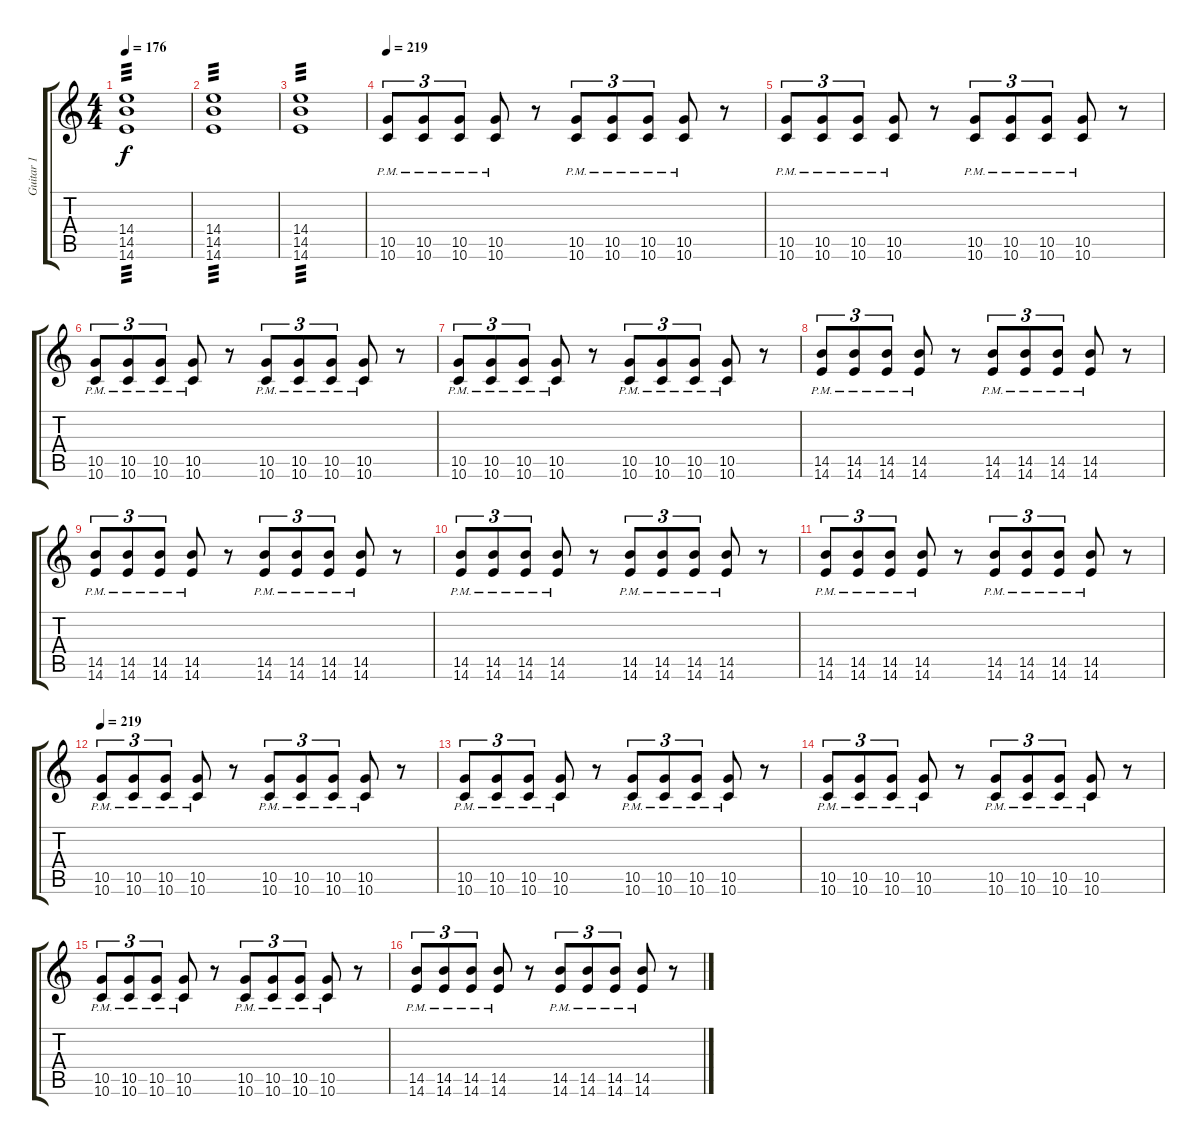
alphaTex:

\track ("Guitar 1" "Guitar 1") {instrument overdrivenguitar}
\staff {score tabs}
\tuning (E4 B3 G3 D3 A2 D2) {hide}
\ts (4 4)
\tempo 176
\clef g2
\ks c
(14.4 14.5 14.6).1{tp 3 dy f} |
(14.4 14.5 14.6).1{tp 3} |
(14.4 14.5 14.6).1{tp 3} |
\tempo 219
(10.5{pm} 10.6{pm}).8{tu (3 2)} (10.5{pm} 10.6{pm}).8{tu (3 2)} (10.5{pm} 10.6{pm}).8{tu (3 2)} (10.5{pm} 10.6{pm}).8 r.8 (10.5{pm} 10.6{pm}).8{tu (3 2)} (10.5{pm} 10.6{pm}).8{tu (3 2)} (10.5{pm} 10.6{pm}).8{tu (3 2)} (10.5{pm} 10.6{pm}).8 r.8 |
(10.5{pm} 10.6{pm}).8{tu (3 2)} (10.5{pm} 10.6{pm}).8{tu (3 2)} (10.5{pm} 10.6{pm}).8{tu (3 2)} (10.5{pm} 10.6{pm}).8 r.8 (10.5{pm} 10.6{pm}).8{tu (3 2)} (10.5{pm} 10.6{pm}).8{tu (3 2)} (10.5{pm} 10.6{pm}).8{tu (3 2)} (10.5{pm} 10.6{pm}).8 r.8 |
(10.5{pm} 10.6{pm}).8{tu (3 2)} (10.5{pm} 10.6{pm}).8{tu (3 2)} (10.5{pm} 10.6{pm}).8{tu (3 2)} (10.5{pm} 10.6{pm}).8 r.8 (10.5{pm} 10.6{pm}).8{tu (3 2)} (10.5{pm} 10.6{pm}).8{tu (3 2)} (10.5{pm} 10.6{pm}).8{tu (3 2)} (10.5{pm} 10.6{pm}).8 r.8 |
(10.5{pm} 10.6{pm}).8{tu (3 2)} (10.5{pm} 10.6{pm}).8{tu (3 2)} (10.5{pm} 10.6{pm}).8{tu (3 2)} (10.5{pm} 10.6{pm}).8 r.8 (10.5{pm} 10.6{pm}).8{tu (3 2)} (10.5{pm} 10.6{pm}).8{tu (3 2)} (10.5{pm} 10.6{pm}).8{tu (3 2)} (10.5{pm} 10.6{pm}).8 r.8 |
(14.5{pm} 14.6{pm}).8{tu (3 2)} (14.5{pm} 14.6{pm}).8{tu (3 2)} (14.5{pm} 14.6{pm}).8{tu (3 2)} (14.5{pm} 14.6{pm}).8 r.8 (14.5{pm} 14.6{pm}).8{tu (3 2)} (14.5{pm} 14.6{pm}).8{tu (3 2)} (14.5{pm} 14.6{pm}).8{tu (3 2)} (14.5{pm} 14.6{pm}).8 r.8 |
(14.5{pm} 14.6{pm}).8{tu (3 2)} (14.5{pm} 14.6{pm}).8{tu (3 2)} (14.5{pm} 14.6{pm}).8{tu (3 2)} (14.5{pm} 14.6{pm}).8 r.8 (14.5{pm} 14.6{pm}).8{tu (3 2)} (14.5{pm} 14.6{pm}).8{tu (3 2)} (14.5{pm} 14.6{pm}).8{tu (3 2)} (14.5{pm} 14.6{pm}).8 r.8 |
(14.5{pm} 14.6{pm}).8{tu (3 2)} (14.5{pm} 14.6{pm}).8{tu (3 2)} (14.5{pm} 14.6{pm}).8{tu (3 2)} (14.5{pm} 14.6{pm}).8 r.8 (14.5{pm} 14.6{pm}).8{tu (3 2)} (14.5{pm} 14.6{pm}).8{tu (3 2)} (14.5{pm} 14.6{pm}).8{tu (3 2)} (14.5{pm} 14.6{pm}).8 r.8 |
(14.5{pm} 14.6{pm}).8{tu (3 2)} (14.5{pm} 14.6{pm}).8{tu (3 2)} (14.5{pm} 14.6{pm}).8{tu (3 2)} (14.5{pm} 14.6{pm}).8 r.8 (14.5{pm} 14.6{pm}).8{tu (3 2)} (14.5{pm} 14.6{pm}).8{tu (3 2)} (14.5{pm} 14.6{pm}).8{tu (3 2)} (14.5{pm} 14.6{pm}).8 r.8 |
\tempo 219
(10.5{pm} 10.6{pm}).8{tu (3 2)} (10.5{pm} 10.6{pm}).8{tu (3 2)} (10.5{pm} 10.6{pm}).8{tu (3 2)} (10.5{pm} 10.6{pm}).8 r.8 (10.5{pm} 10.6{pm}).8{tu (3 2)} (10.5{pm} 10.6{pm}).8{tu (3 2)} (10.5{pm} 10.6{pm}).8{tu (3 2)} (10.5{pm} 10.6{pm}).8 r.8 |
(10.5{pm} 10.6{pm}).8{tu (3 2)} (10.5{pm} 10.6{pm}).8{tu (3 2)} (10.5{pm} 10.6{pm}).8{tu (3 2)} (10.5{pm} 10.6{pm}).8 r.8 (10.5{pm} 10.6{pm}).8{tu (3 2)} (10.5{pm} 10.6{pm}).8{tu (3 2)} (10.5{pm} 10.6{pm}).8{tu (3 2)} (10.5{pm} 10.6{pm}).8 r.8 |
(10.5{pm} 10.6{pm}).8{tu (3 2)} (10.5{pm} 10.6{pm}).8{tu (3 2)} (10.5{pm} 10.6{pm}).8{tu (3 2)} (10.5{pm} 10.6{pm}).8 r.8 (10.5{pm} 10.6{pm}).8{tu (3 2)} (10.5{pm} 10.6{pm}).8{tu (3 2)} (10.5{pm} 10.6{pm}).8{tu (3 2)} (10.5{pm} 10.6{pm}).8 r.8 |
(10.5{pm} 10.6{pm}).8{tu (3 2)} (10.5{pm} 10.6{pm}).8{tu (3 2)} (10.5{pm} 10.6{pm}).8{tu (3 2)} (10.5{pm} 10.6{pm}).8 r.8 (10.5{pm} 10.6{pm}).8{tu (3 2)} (10.5{pm} 10.6{pm}).8{tu (3 2)} (10.5{pm} 10.6{pm}).8{tu (3 2)} (10.5{pm} 10.6{pm}).8 r.8 |
(14.5{pm} 14.6{pm}).8{tu (3 2)} (14.5{pm} 14.6{pm}).8{tu (3 2)} (14.5{pm} 14.6{pm}).8{tu (3 2)} (14.5{pm} 14.6{pm}).8 r.8 (14.5{pm} 14.6{pm}).8{tu (3 2)} (14.5{pm} 14.6{pm}).8{tu (3 2)} (14.5{pm} 14.6{pm}).8{tu (3 2)} (14.5{pm} 14.6{pm}).8 r.8
